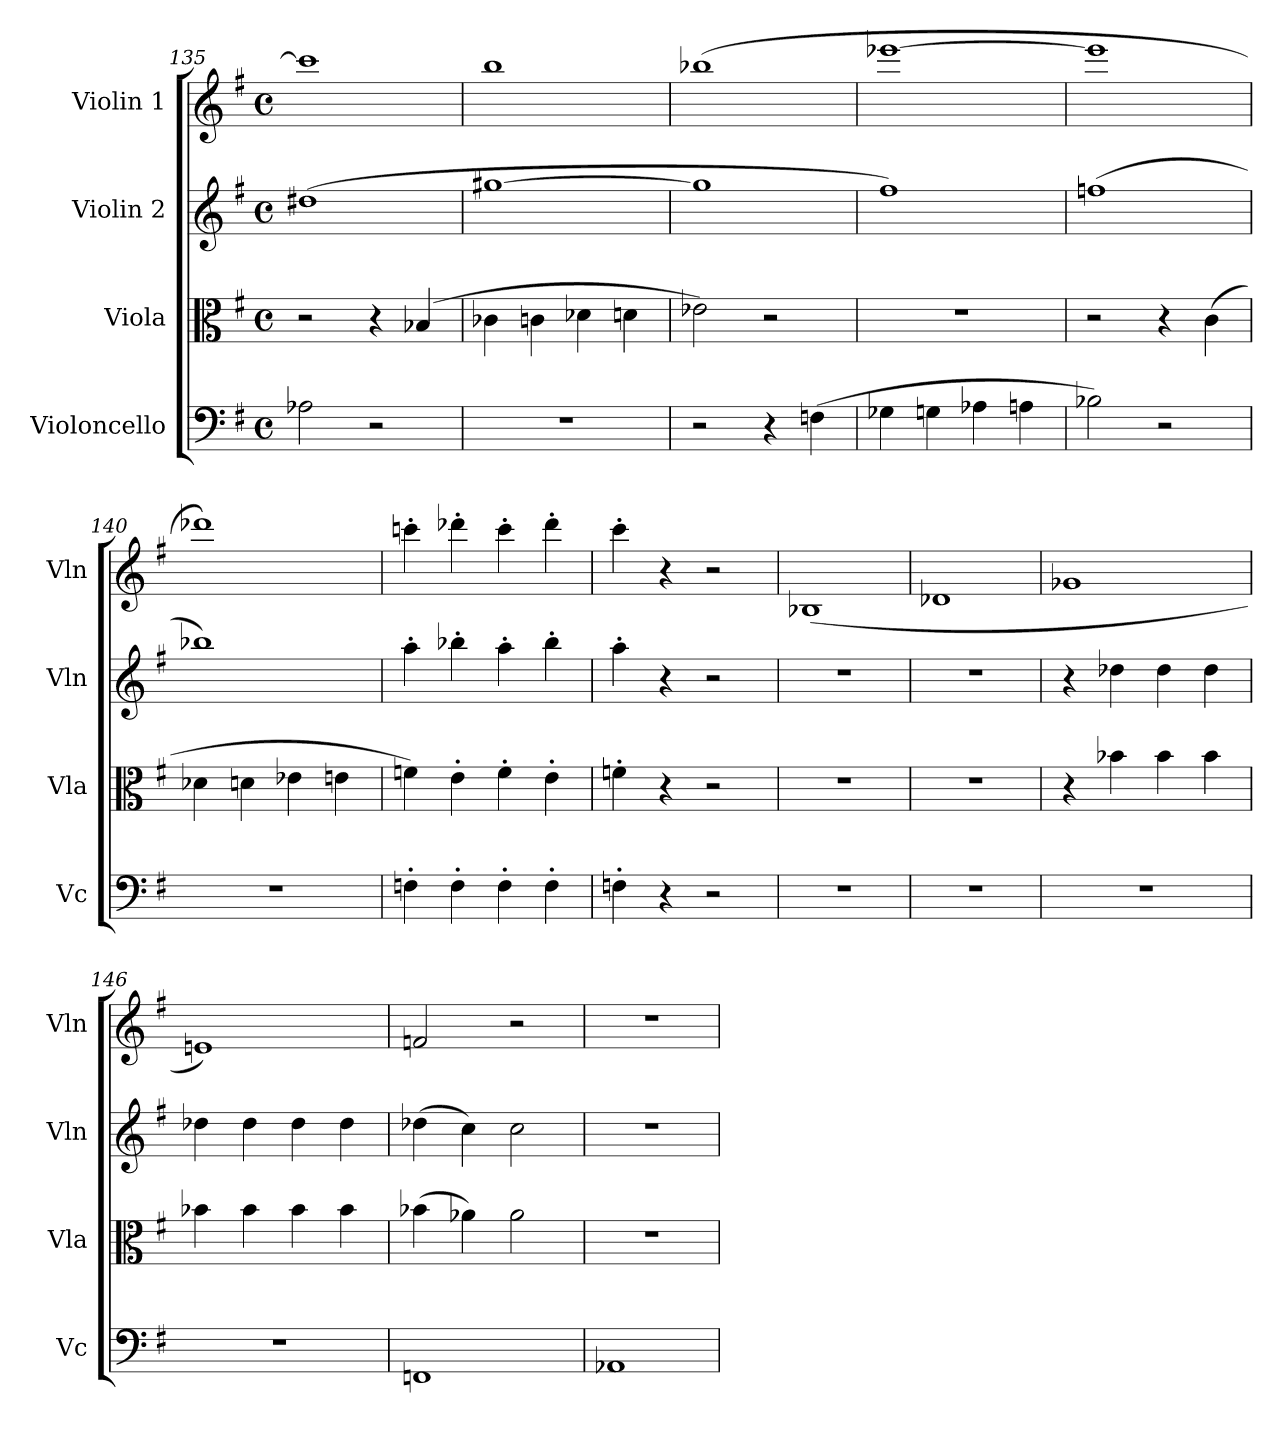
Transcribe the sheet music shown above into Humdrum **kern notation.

**kern	**kern	**kern	**kern
*part4	*part3	*part2	*part1
*staff4	*staff3	*staff2	*staff1
*I"Violoncello	*I"Viola	*I"Violin 2	*I"Violin 1
*I'Vc	*I'Vla	*I'Vln	*I'Vln
*clefF4	*clefC3	*clefG2	*clefG2
*k[f#]	*k[f#]	*k[f#]	*k[f#]
*M4/4	*M4/4	*M4/4	*M4/4
*met(c)	*met(c)	*met(c)	*met(c)
=135	=135	=135	=135
2A-X\	2r	(1dd#X	1ccc#]
2r	4r	.	.
.	(4B-X/	.	.
=136	=136	=136	=136
1r	4c-X\	[1gg#X	1bb
.	4cn\	.	.
.	4d-X\	.	.
.	4dn\	.	.
=137	=137	=137	=137
2r	2e-X\)	1gg#]	(1bb-X
4r	2r	.	.
(4Fn\	.	.	.
=138	=138	=138	=138
4G-X\	1r	1ff#)	[1eee-X
4Gn\	.	.	.
4A-X\	.	.	.
4An\	.	.	.
=139	=139	=139	=139
2B-X\)	2r	(1ffn	1eee-]
2r	4r	.	.
.	(4c\	.	.
=140	=140	=140	=140
1r	4d-X\	1bb-X)	1ddd-X)
.	4dn\	.	.
.	4e-X\	.	.
.	4en\	.	.
=141	=141	=141	=141
4Fn'\	4fn\)	4aa'\	4cccn'\
4F'\	4e'\	4bb-X'\	4ddd-X'\
4F'\	4f'\	4aa'\	4ccc'\
4F'\	4e'\	4bb-'\	4ddd-'\
=142	=142	=142	=142
4Fn'\	4fn'\	4aa'\	4ccc'\
4r	4r	4r	4r
2r	2r	2r	2r
=143	=143	=143	=143
1r	1r	1r	(1B-X
=144	=144	=144	=144
1r	1r	1r	1d-X
=145	=145	=145	=145
1r	4r	4r	1g-X
.	4b-X\	4dd-X\	.
.	4b-\	4dd-\	.
.	4b-\	4dd-\	.
=146	=146	=146	=146
1r	4b-X\	4dd-X\	1en)
.	4b-\	4dd-\	.
.	4b-\	4dd-\	.
.	4b-\	4dd-\	.
=147	=147	=147	=147
1FFn	(4b-X\	(4dd-X\	2fn/
.	4a-X\)	4cc\)	.
.	2a-\	2cc\	2r
!!LO:LB:g=z
=148	=148	=148	=148
1AA-X	1r	1r	1r
=	=	=	=
*-	*-	*-	*-
